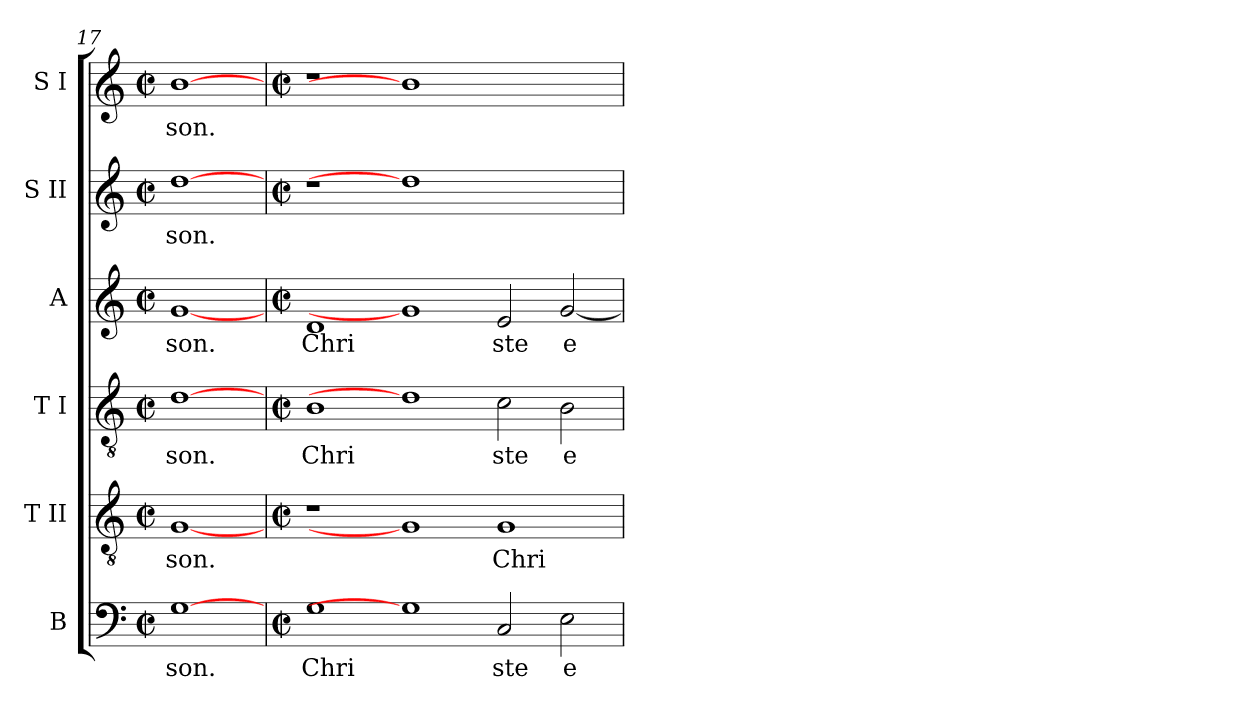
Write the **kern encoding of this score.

**kern	**text	**kern	**text	**kern	**text	**kern	**text	**kern	**text	**kern	**text
*part6	*part6	*part5	*part5	*part4	*part4	*part3	*part3	*part2	*part2	*part1	*part1
*staff6	*staff6	*staff5	*staff5	*staff4	*staff4	*staff3	*staff3	*staff2	*staff2	*staff1	*staff1
*I"B	*	*I"T II	*	*I"T I	*	*I"A	*	*I"S II	*	*I"S I	*
*I'B	*	*I'T II	*	*I'T I	*	*I'A	*	*I'S II	*	*I'S I	*
*clefF4	*	*clefGv2	*	*clefGv2	*	*clefG2	*	*clefG2	*	*clefG2	*
*k[]	*	*k[]	*	*k[]	*	*k[]	*	*k[]	*	*k[]	*
*C:	*	*C:	*	*C:	*	*C:	*	*C:	*	*C:	*
*M2/2	*	*M2/2	*	*M2/2	*	*M2/2	*	*M2/2	*	*M2/2	*
*met(c|)	*	*met(c|)	*	*met(c|)	*	*met(c|)	*	*met(c|)	*	*met(c|)	*
=17	=17	=17	=17	=17	=17	=17	=17	=17	=17	=17	=17
!	!LO:LY:b:cj	!	!LO:LY:b:cj	!	!LO:LY:b:cj	!	!LO:LY:b:cj	!	!LO:LY:b:cj	!	!LO:LY:b:cj
[1G	son.	[1G	-son.	[1d	son.	[1g	-son.	[1dd	-son.	[1b	son.
!!LO:PB:g=z
=18	=18	=18	=18	=18	=18	=18	=18	=18	=18	=18	=18
*M2/2	*	*M2/2	*	*M2/2	*	*M2/2	*	*M2/2	*	*M2/2	*
*met(c|)	*	*met(c|)	*	*met(c|)	*	*met(c|)	*	*met(c|)	*	*met(c|)	*
!	!LO:LY:b:cj	!	!	!	!LO:LY:b:cj	!	!LO:LY:b:cj	!	!	!	!
1G	Chri	1r	.	1B	Chri	1d	Chri	1r	.	1r	.
1G]	.	1G]	.	1d]	.	1g]	.	1dd]	.	1b]	.
!	!LO:LY:b:cj	!	!LO:LY:b:cj	!	!LO:LY:b:cj	!	!LO:LY:b:cj	!	!	!	!
2C/	ste	1G	Chri-	2c\	ste	2e/	ste	1ryy	.	1ryy	.
!	!LO:LY:b:cj	!	!	!	!LO:LY:b:cj	!	!LO:LY:b:cj	!	!	!	!
2E\	e	.	.	2B\	e	[<2g/	e	.	.	.	.
=	=	=	=	=	=	=	=	=	=	=	=
*-	*-	*-	*-	*-	*-	*-	*-	*-	*-	*-	*-
